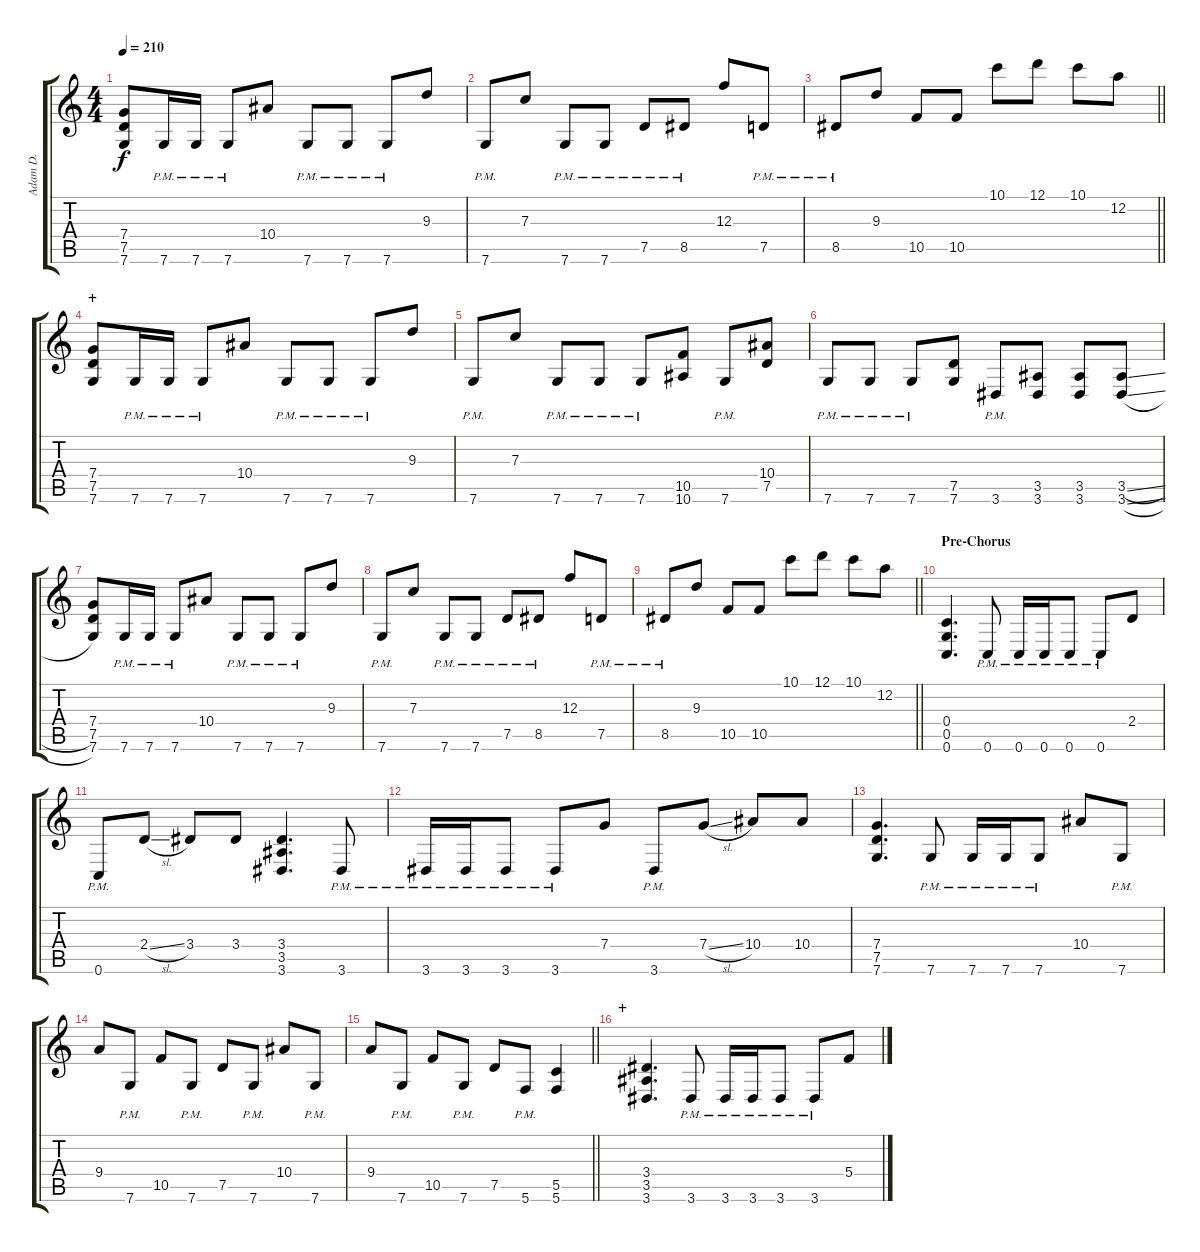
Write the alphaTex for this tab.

\track ("Adam D." "Adam D.") {instrument distortionguitar}
\staff {score tabs}
\tuning (D4 A3 F3 C3 G2 C2) {hide}
\ts (4 4)
\tempo 210
\clef g2
\ks c
(7.4 7.5 7.6).8{dy f} 7.6{pm}.16 7.6{pm}.16 7.6{pm}.8 10.4.8 7.6{pm}.8 7.6{pm}.8 7.6{pm}.8 9.3.8 |
7.6{pm}.8 7.3.8 7.6{pm}.8 7.6{pm}.8 7.5{pm}.8 8.5{pm}.8 12.3.8 7.5{pm}.8 |
\barLineRight lightlight
8.5{pm}.8 9.3.8 10.5.8 10.5.8 10.1.8 12.1.8 10.1.8 12.2.8 |
\section ("" "+")
(7.4 7.5 7.6).8 7.6{pm}.16 7.6{pm}.16 7.6{pm}.8 10.4.8 7.6{pm}.8 7.6{pm}.8 7.6{pm}.8 9.3.8 |
7.6{pm}.8 7.3.8 7.6{pm}.8 7.6{pm}.8 7.6{pm}.8 (10.5 10.6).8 7.6{pm}.8 (10.4 7.5).8 |
7.6{pm}.8 7.6{pm}.8 7.6{pm}.8 (7.5 7.6).8 3.6{pm}.8 (3.5 3.6).8 (3.5 3.6).8 (3.5{sl} 3.6{sl}).8 |
(7.4 7.5 7.6).8 7.6{pm}.16 7.6{pm}.16 7.6{pm}.8 10.4.8 7.6{pm}.8 7.6{pm}.8 7.6{pm}.8 9.3.8 |
7.6{pm}.8 7.3.8 7.6{pm}.8 7.6{pm}.8 7.5{pm}.8 8.5{pm}.8 12.3.8 7.5{pm}.8 |
\barLineRight lightlight
8.5{pm}.8 9.3.8 10.5.8 10.5.8 10.1.8 12.1.8 10.1.8 12.2.8 |
\section ("" "Pre-Chorus")
(0.4 0.5 0.6).4{d} 0.6{pm}.8 0.6{pm}.16 0.6{pm}.16 0.6{pm}.8 0.6{pm}.8 2.4.8 |
0.6{pm}.8 2.4{sl}.8 3.4.8 3.4.8 (3.4 3.5 3.6).4{d} 3.6{pm}.8 |
3.6{pm}.16 3.6{pm}.16 3.6{pm}.8 3.6{pm}.8 7.4.8 3.6{pm}.8 7.4{sl}.8 10.4.8 10.4.8 |
(7.4 7.5 7.6).4{d} 7.6{pm}.8 7.6{pm}.16 7.6{pm}.16 7.6{pm}.8 10.4.8 7.6{pm}.8 |
9.4.8 7.6{pm}.8 10.5.8 7.6{pm}.8 7.5.8 7.6{pm}.8 10.4.8 7.6{pm}.8 |
\barLineRight lightlight
9.4.8 7.6{pm}.8 10.5.8 7.6{pm}.8 7.5.8 5.6{pm}.8 (5.5 5.6).4 |
\section ("" "+")
(3.4 3.5 3.6).4{d} 3.6{pm}.8 3.6{pm}.16 3.6{pm}.16 3.6{pm}.8 3.6{pm}.8 5.4.8
